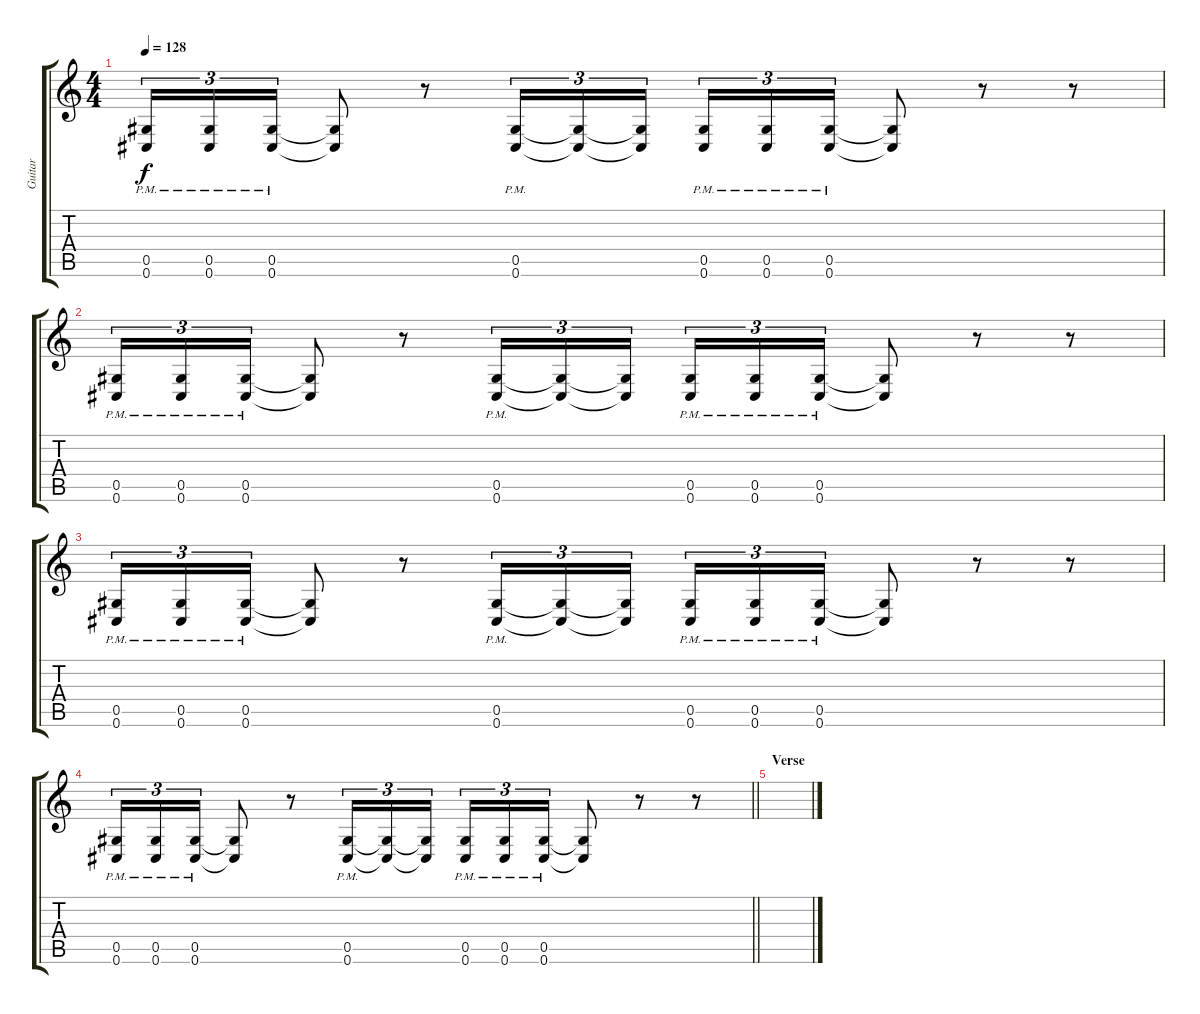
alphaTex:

\track ("Guitar" "Guitar") {instrument distortionguitar}
\staff {score tabs}
\tuning (Eb4 Bb3 Gb3 Db3 Ab2 Db2) {hide}
\ts (4 4)
\tempo 128
\clef g2
\ks c
(0.5{pm} 0.6{pm}).16{tu (3 2) dy f} (0.5{pm} 0.6{pm}).16{tu (3 2)} (0.5{pm} 0.6{pm}).16{tu (3 2)} (0.5{t} 0.6{t}).8 r.8 (0.5{pm} 0.6{pm}).16{tu (3 2)} (0.5{t} 0.6{t}).16{tu (3 2)} (0.5{t} 0.6{t}).16{tu (3 2)} (0.5{pm} 0.6{pm}).16{tu (3 2)} (0.5{pm} 0.6{pm}).16{tu (3 2)} (0.5{pm} 0.6{pm}).16{tu (3 2)} (0.5{t} 0.6{t}).8 r.8 r.8 |
(0.5{pm} 0.6{pm}).16{tu (3 2)} (0.5{pm} 0.6{pm}).16{tu (3 2)} (0.5{pm} 0.6{pm}).16{tu (3 2)} (0.5{t} 0.6{t}).8 r.8 (0.5{pm} 0.6{pm}).16{tu (3 2)} (0.5{t} 0.6{t}).16{tu (3 2)} (0.5{t} 0.6{t}).16{tu (3 2)} (0.5{pm} 0.6{pm}).16{tu (3 2)} (0.5{pm} 0.6{pm}).16{tu (3 2)} (0.5{pm} 0.6{pm}).16{tu (3 2)} (0.5{t} 0.6{t}).8 r.8 r.8 |
(0.5{pm} 0.6{pm}).16{tu (3 2)} (0.5{pm} 0.6{pm}).16{tu (3 2)} (0.5{pm} 0.6{pm}).16{tu (3 2)} (0.5{t} 0.6{t}).8 r.8 (0.5{pm} 0.6{pm}).16{tu (3 2)} (0.5{t} 0.6{t}).16{tu (3 2)} (0.5{t} 0.6{t}).16{tu (3 2)} (0.5{pm} 0.6{pm}).16{tu (3 2)} (0.5{pm} 0.6{pm}).16{tu (3 2)} (0.5{pm} 0.6{pm}).16{tu (3 2)} (0.5{t} 0.6{t}).8 r.8 r.8 |
\barLineRight lightlight
(0.5{pm} 0.6{pm}).16{tu (3 2)} (0.5{pm} 0.6{pm}).16{tu (3 2)} (0.5{pm} 0.6{pm}).16{tu (3 2)} (0.5{t} 0.6{t}).8 r.8 (0.5{pm} 0.6{pm}).16{tu (3 2)} (0.5{t} 0.6{t}).16{tu (3 2)} (0.5{t} 0.6{t}).16{tu (3 2)} (0.5{pm} 0.6{pm}).16{tu (3 2)} (0.5{pm} 0.6{pm}).16{tu (3 2)} (0.5{pm} 0.6{pm}).16{tu (3 2)} (0.5{t} 0.6{t}).8 r.8 r.8 |
\section ("" "Verse")
